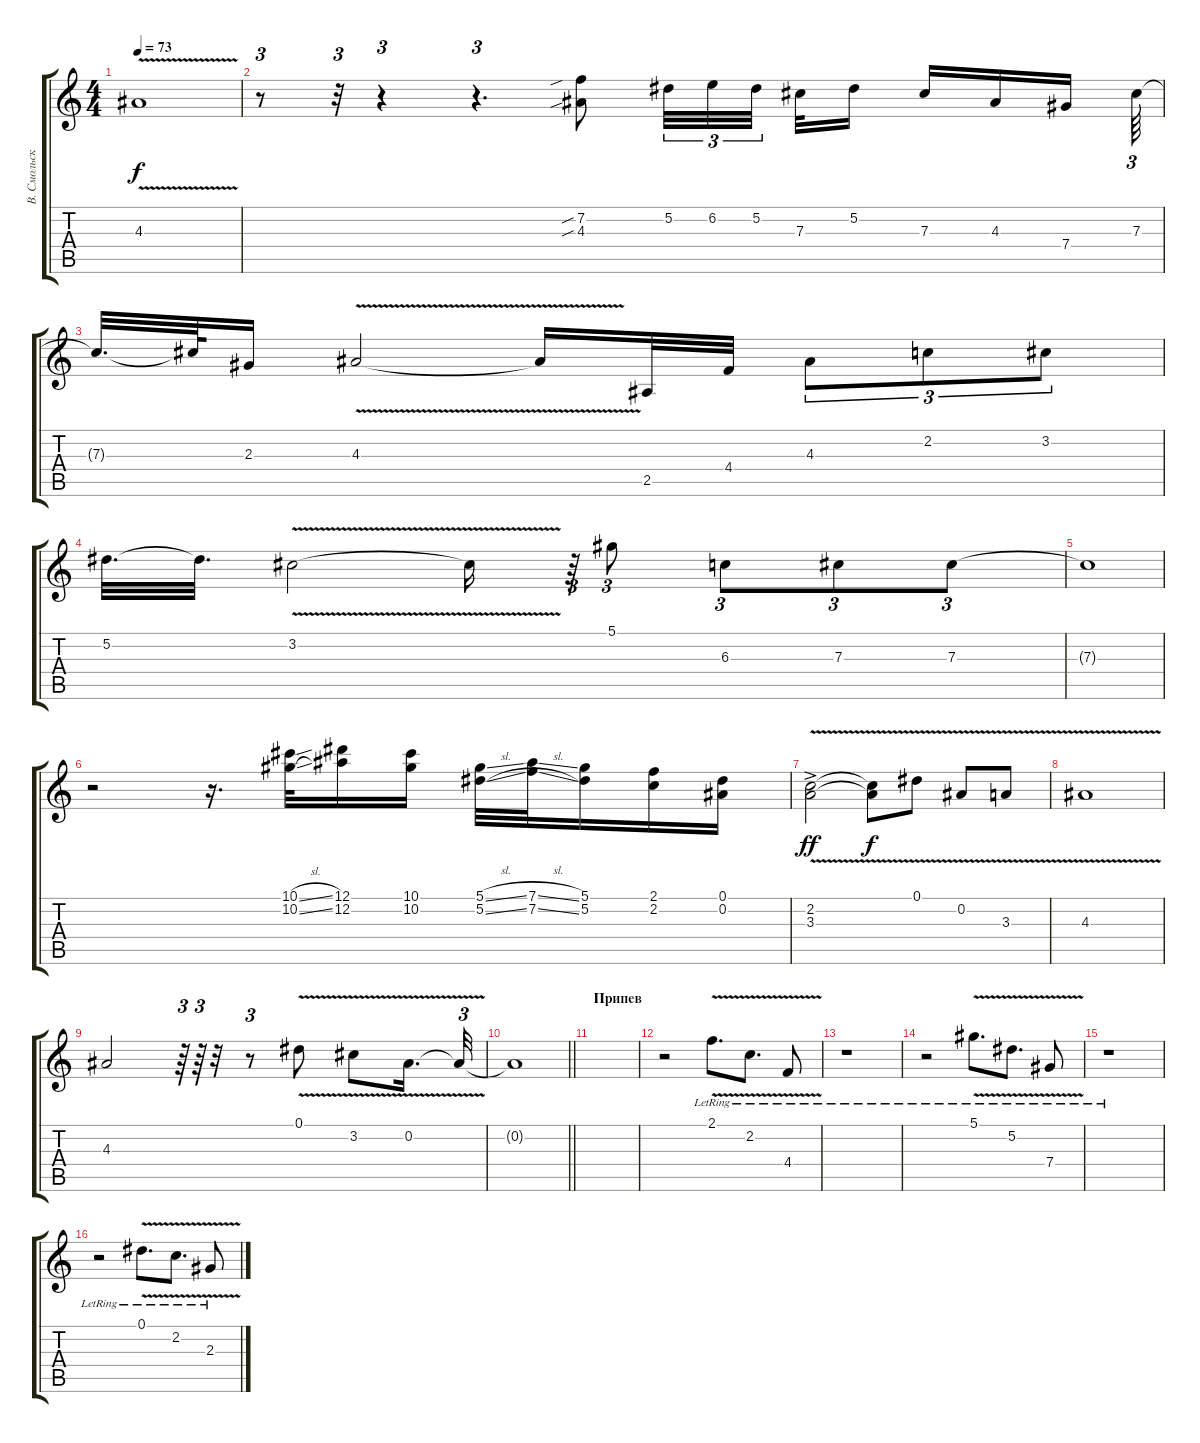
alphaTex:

\track ("В. Смольский" "В. Смольск") {instrument distortionguitar}
\staff {score tabs}
\tuning (Eb4 Bb3 Gb3 Db3 Ab2 Eb2) {hide}
\ts (4 4)
\tempo 73
\clef g2
\ks c
4.3{v}.1{dy f} |
r.8{tu (3 2)} r.32{tu (3 2)} r.4{tu (3 2)} r.4{d tu (3 2)} (7.2{sib} 4.3{sib}).8 5.2.32{tu (3 2)} 6.2.32{tu (3 2)} 5.2.32{tu (3 2) beam splitsecondary} 7.3.32 5.2.16 7.3.16 4.3.16 7.4.16{beam splitsecondary} 7.3.64{tu (3 2)} |
7.3{t}.32{d} 7.3{t}.64 2.3.16 4.3{v}.2 4.3{t}.16 2.5.32 4.4.32 4.3.8{tu (3 2)} 2.2.8{tu (3 2)} 3.2.8{tu (3 2)} |
5.2.32{d} 5.2{t}.32{d} 3.2{v}.2 3.2{t}.16 r.64{tu (3 2)} 5.1.8{tu (3 2)} 6.3.8{tu (3 2)} 7.3.8{tu (3 2)} 7.3.8{tu (3 2)} |
7.3{t}.1 |
r.2 r.16{d} (10.1{sl} 10.2{sl}).32 (12.1 12.2).16 (10.1 10.2).16 (5.1{sl} 5.2{sl}).32 (7.1{sl} 7.2{sl}).32 (5.1 5.2).16 (2.1 2.2).16 (0.1 0.2).16 |
(2.2{v ac} 3.3{v ac}).2{dy ff} (2.2{t} 3.3{t}).8{dy f} 0.1{v}.8{instrument electricguitarclean} 0.2{v}.8 3.3{v}.8 |
4.3{v}.1 |
4.3.2 r.64{tu (3 2)} r.64{tu (3 2)} r.32 r.8{tu (3 2)} 0.1{v}.8 3.2{v}.8 0.2{v}.16{d} 0.2{t}.32{tu (3 2)} |
\barLineRight lightlight
0.2{t}.1 |
\section ("" "Припев")
|
r.2 2.1{v lr}.8{d} 2.2{v lr}.8{d} 4.4{v lr}.8 |
r.1 |
r.2 5.1{v lr}.8{d} 5.2{v lr}.8{d} 7.4{v lr}.8 |
r.1 |
r.2 0.1{v lr}.8{d} 2.2{v lr}.8{d} 2.3{v lr}.8
